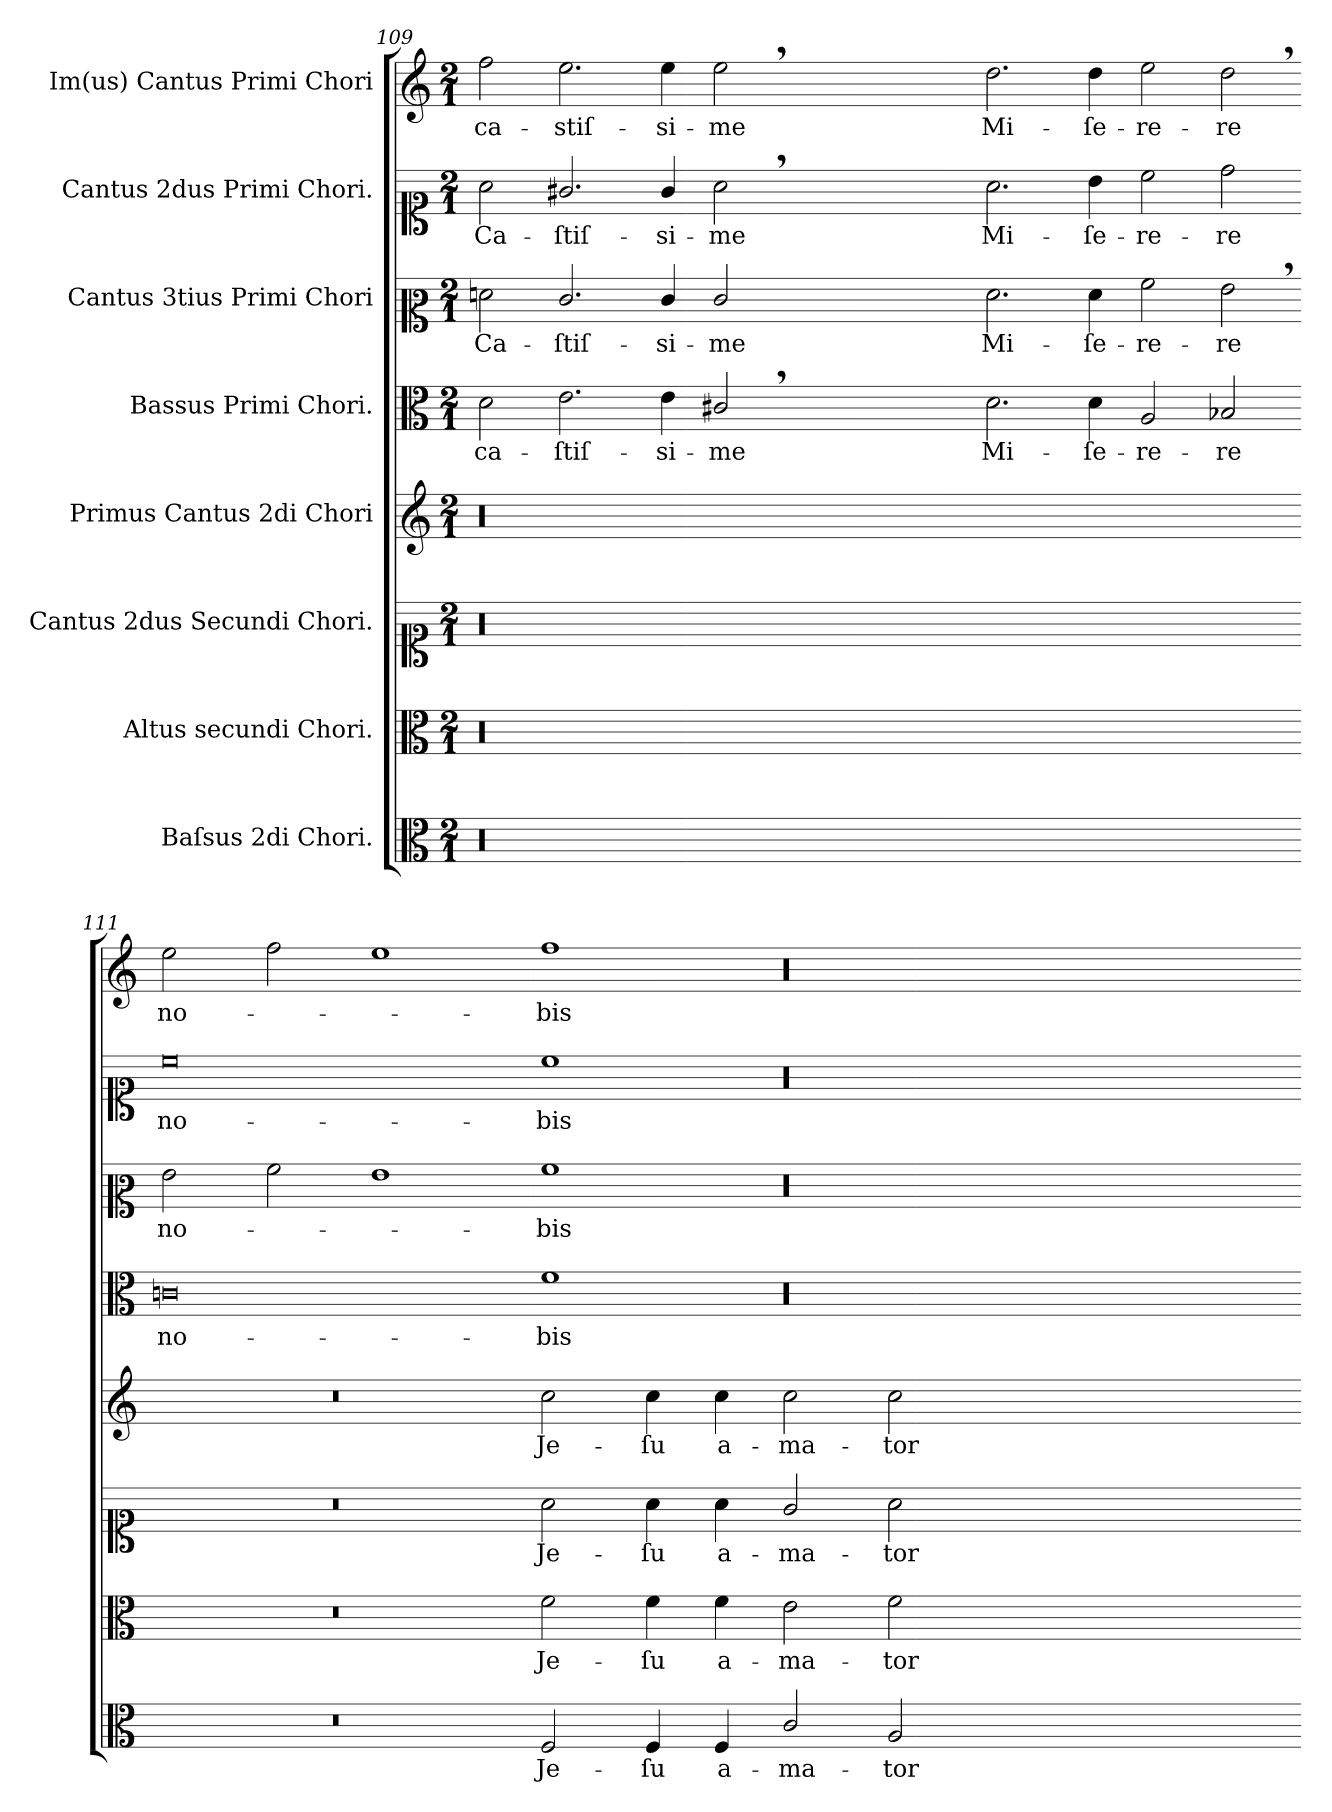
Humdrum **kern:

**kern	**text	**kern	**text	**kern	**text	**kern	**text	**kern	**text	**kern	**text	**kern	**text	**kern	**text
*part8	*part8	*part7	*part7	*part6	*part6	*part5	*part5	*part4	*part4	*part3	*part3	*part2	*part2	*part1	*part1
*staff8	*staff8	*staff7	*staff7	*staff6	*staff6	*staff5	*staff5	*staff4	*staff4	*staff3	*staff3	*staff2	*staff2	*staff1	*staff1
*I"Baſsus 2di Chori.	*	*I"Altus secundi Chori.	*	*I"Cantus 2dus Secundi Chori.	*	*I"Primus Cantus 2di Chori	*	*I"Bassus Primi Chori.	*	*I"Cantus 3tius Primi Chori	*	*I"Cantus 2dus Primi Chori.	*	*I"Im(us) Cantus Primi Chori	*
*clefC3	*	*clefC3	*	*clefC1	*	*clefG2	*	*clefC3	*	*clefC2	*	*clefC1	*	*clefG2	*
*k[]	*	*k[]	*	*k[]	*	*k[]	*	*k[]	*	*k[]	*	*k[]	*	*k[]	*
*M2/1	*	*M2/1	*	*M2/1	*	*M2/1	*	*M2/1	*	*M2/1	*	*M2/1	*	*M2/1	*
=109	=109	=109	=109	=109	=109	=109	=109	=109	=109	=109	=109	=109	=109	=109	=109
00r	.	00r	.	00r	.	00r	.	2d\	ca-	2fn\	Ca-	2a\	Ca-	2ff\	ca-
.	.	.	.	.	.	.	.	2.e\	-ſtiſ-	2.e/	ſtiſ-	2.g#X/	ſtiſ-	2.ee\	stiſ-
.	.	.	.	.	.	.	.	4e\	-si-	4e/	-si-	4g#/	-si-	4ee\	-si-
.	.	.	.	.	.	.	.	2c#X,</	-me	2e/	-me	2a,<\	-me	2ee,<\	-me
.	.	.	.	.	.	.	.	0ryy	.	0ryy	.	0ryy	.	0ryy	.
=110-	=110-	=110-	=110-	=110-	=110-	=110-	=110-	=110-	=110-	=110-	=110-	=110-	=110-	=110-	=110-
0ryy	.	0ryy	.	0ryy	.	0ryy	.	2.d\	Mi-	2.f\	Mi-	2.a\	Mi-	2.dd\	Mi-
.	.	.	.	.	.	.	.	4d\	ſe-	4f\	ſe-	4b\	ſe-	4dd\	ſe-
.	.	.	.	.	.	.	.	2A/	-re-	2a\	-re-	2cc\	-re-	2ee\	-re-
.	.	.	.	.	.	.	.	2B-X/	-re	2g,<\	-re	2dd\	-re	2dd,<\	-re
=111-	=111-	=111-	=111-	=111-	=111-	=111-	=111-	=111-	=111-	=111-	=111-	=111-	=111-	=111-	=111-
0r	.	0r	.	0r	.	0r	.	0cn	no-	2g\	no-	0cc	no-	2ee\	no-
.	.	.	.	.	.	.	.	.	.	2a\	.	.	.	2ff\	.
.	.	.	.	.	.	.	.	.	.	1g	.	.	.	1ee	.
=112-	=112-	=112-	=112-	=112-	=112-	=112-	=112-	=112-	=112-	=112-	=112-	=112-	=112-	=112-	=112-
2F/	Je-	2f\	Je-	2a\	Je-	2cc\	Je-	1f	-bis	1a	-bis	1cc	-bis	1ff	-bis
4F/	ſu	4f\	ſu	4a\	ſu	4cc\	ſu	.	.	.	.	.	.	.	.
4F/	a-	4f\	a-	4a\	a-	4cc\	a-	.	.	.	.	.	.	.	.
2c/	-ma-	2e\	-ma-	2g/	-ma-	2cc\	-ma-	00r	.	00r	.	00r	.	00r	.
2A/	-tor	2f\	-tor	2a\	-tor	2cc\	-tor	.	.	.	.	.	.	.	.
0.ryy	.	0.ryy	.	0.ryy	.	0.ryy	.	.	.	.	.	.	.	.	.
=-	=-	=-	=-	=-	=-	=-	=-	=-	=-	=-	=-	=-	=-	=-	=-
*-	*-	*-	*-	*-	*-	*-	*-	*-	*-	*-	*-	*-	*-	*-	*-
